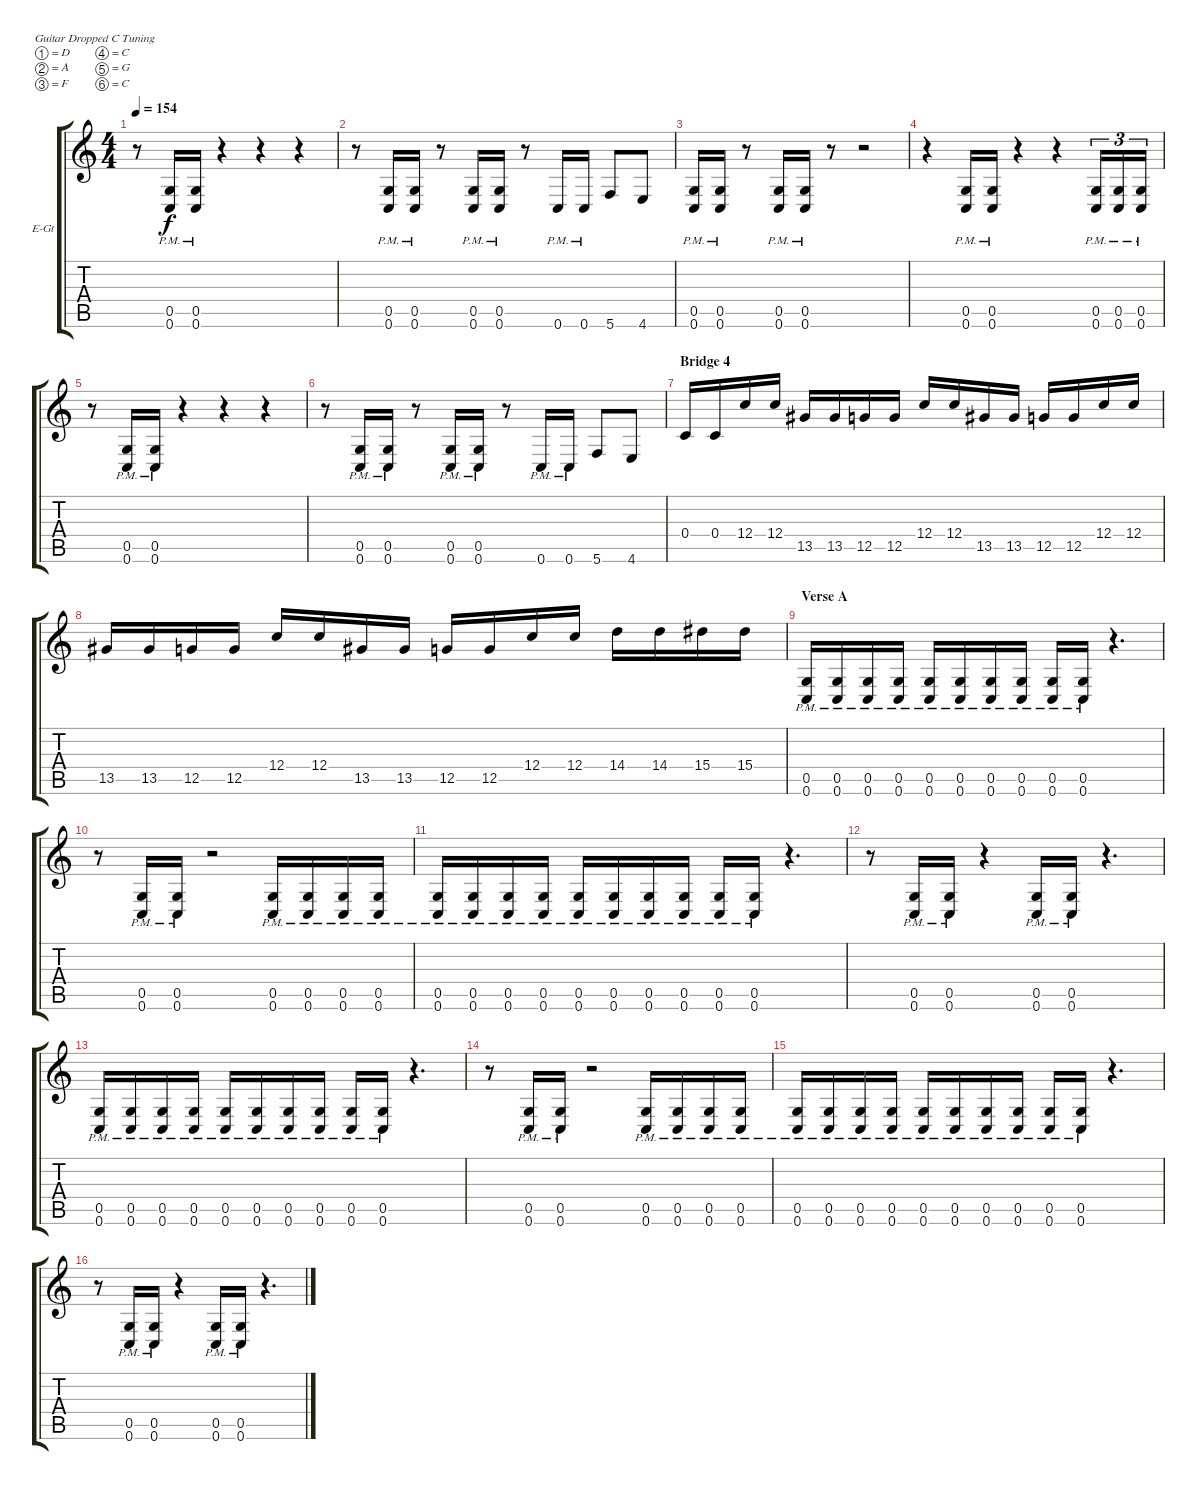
\defaultSystemsLayout 4
\bracketExtendMode groupsimilarinstruments
\firstSystemTrackNameOrientation horizontal
\otherSystemsTrackNameOrientation horizontal
\track ("Rhythm Right" "E-Gt") {instrument overdrivenguitar}
\staff {score tabs}
\tuning (D4 A3 F3 C3 G2 C2)
\ts (4 4)
\tempo 154
\clef g2
\ks c
r.8{dy f} (0.6 0.5{pm}).16 (0.6 0.5{pm}).16 r.4 r.4 r.4 |
r.8 (0.6{pm} 0.5{pm}).16 (0.6{pm} 0.5{pm}).16 r.8 (0.6{pm} 0.5{pm}).16 (0.6{pm} 0.5{pm}).16 r.8 0.6{pm}.16 0.6{pm}.16 5.6.8 4.6.8 |
(0.6{pm} 0.5{pm}).16 (0.6{pm} 0.5{pm}).16 r.8 (0.6{pm} 0.5{pm}).16 (0.6{pm} 0.5{pm}).16 r.8 r.2 |
r.4 (0.6{pm} 0.5{pm}).16 (0.6{pm} 0.5{pm}).16 r.4 r.4 (0.6{pm} 0.5{pm}).16{tu (3 2)} (0.6{pm} 0.5{pm}).16{tu (3 2)} (0.6{pm} 0.5{pm}).16{tu (3 2)} |
r.8 (0.6 0.5{pm}).16 (0.6 0.5{pm}).16 r.4 r.4 r.4 |
r.8 (0.6{pm} 0.5{pm}).16 (0.6{pm} 0.5{pm}).16 r.8 (0.6{pm} 0.5{pm}).16 (0.6{pm} 0.5{pm}).16 r.8 0.6{pm}.16 0.6{pm}.16 5.6.8 4.6.8 |
\section ("" "Bridge 4")
0.4.16 0.4.16 12.4.16 12.4.16 13.5.16 13.5.16 12.5.16 12.5.16 12.4.16 12.4.16 13.5.16 13.5.16 12.5.16 12.5.16 12.4.16 12.4.16 |
13.5.16 13.5.16 12.5.16 12.5.16 12.4.16 12.4.16 13.5.16 13.5.16 12.5.16 12.5.16 12.4.16 12.4.16 14.4.16 14.4.16 15.4.16 15.4.16 |
\section ("" "Verse A")
(0.6{pm} 0.5{pm}).16 (0.6{pm} 0.5{pm}).16 (0.6{pm} 0.5{pm}).16 (0.6{pm} 0.5{pm}).16 (0.6{pm} 0.5{pm}).16 (0.6{pm} 0.5{pm}).16 (0.6{pm} 0.5{pm}).16 (0.6{pm} 0.5{pm}).16 (0.6{pm} 0.5{pm}).16 (0.6{pm} 0.5{pm}).16 r.4{d} |
r.8 (0.6{pm} 0.5{pm}).16 (0.6{pm} 0.5{pm}).16 r.2 (0.6{pm} 0.5{pm}).16 (0.6{pm} 0.5{pm}).16 (0.6{pm} 0.5{pm}).16 (0.6{pm} 0.5{pm}).16 |
(0.6{pm} 0.5{pm}).16 (0.6{pm} 0.5{pm}).16 (0.6{pm} 0.5{pm}).16 (0.6{pm} 0.5{pm}).16 (0.6{pm} 0.5{pm}).16 (0.6{pm} 0.5{pm}).16 (0.6{pm} 0.5{pm}).16 (0.6{pm} 0.5{pm}).16 (0.6{pm} 0.5{pm}).16 (0.6{pm} 0.5{pm}).16 r.4{d} |
r.8 (0.6{pm} 0.5{pm}).16 (0.6{pm} 0.5{pm}).16 r.4 (0.6{pm} 0.5{pm}).16 (0.6{pm} 0.5{pm}).16 r.4{d} |
(0.6{pm} 0.5{pm}).16 (0.6{pm} 0.5{pm}).16 (0.6{pm} 0.5{pm}).16 (0.6{pm} 0.5{pm}).16 (0.6{pm} 0.5{pm}).16 (0.6{pm} 0.5{pm}).16 (0.6{pm} 0.5{pm}).16 (0.6{pm} 0.5{pm}).16 (0.6{pm} 0.5{pm}).16 (0.6{pm} 0.5{pm}).16 r.4{d} |
r.8 (0.6{pm} 0.5{pm}).16 (0.6{pm} 0.5{pm}).16 r.2 (0.6{pm} 0.5{pm}).16 (0.6{pm} 0.5{pm}).16 (0.6{pm} 0.5{pm}).16 (0.6{pm} 0.5{pm}).16 |
(0.6{pm} 0.5{pm}).16 (0.6{pm} 0.5{pm}).16 (0.6{pm} 0.5{pm}).16 (0.6{pm} 0.5{pm}).16 (0.6{pm} 0.5{pm}).16 (0.6{pm} 0.5{pm}).16 (0.6{pm} 0.5{pm}).16 (0.6{pm} 0.5{pm}).16 (0.6{pm} 0.5{pm}).16 (0.6{pm} 0.5{pm}).16 r.4{d} |
r.8 (0.6{pm} 0.5{pm}).16 (0.6{pm} 0.5{pm}).16 r.4 (0.6{pm} 0.5{pm}).16 (0.6{pm} 0.5{pm}).16 r.4{d}
